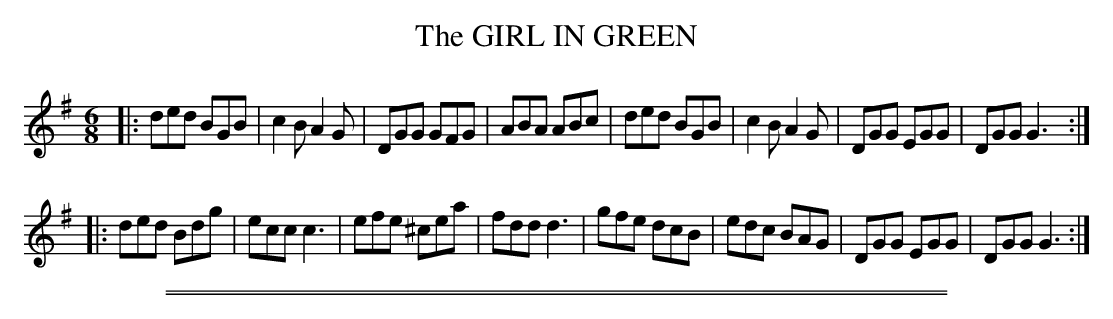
X:1
T: The GIRL IN GREEN
M: 6/8
L: 1/8
K: G
|:\
ded BGB | c2B A2G | DGG  GFG | ABA ABc |\
ded BGB | c2B A2G | DGG  EGG | DGG G3 :|
|:\
ded Bdg | ecc c3  | efe ^cea | fdd d3 |\
gfe dcB | edc BAG | DGG  EGG | DGG G3 :|
